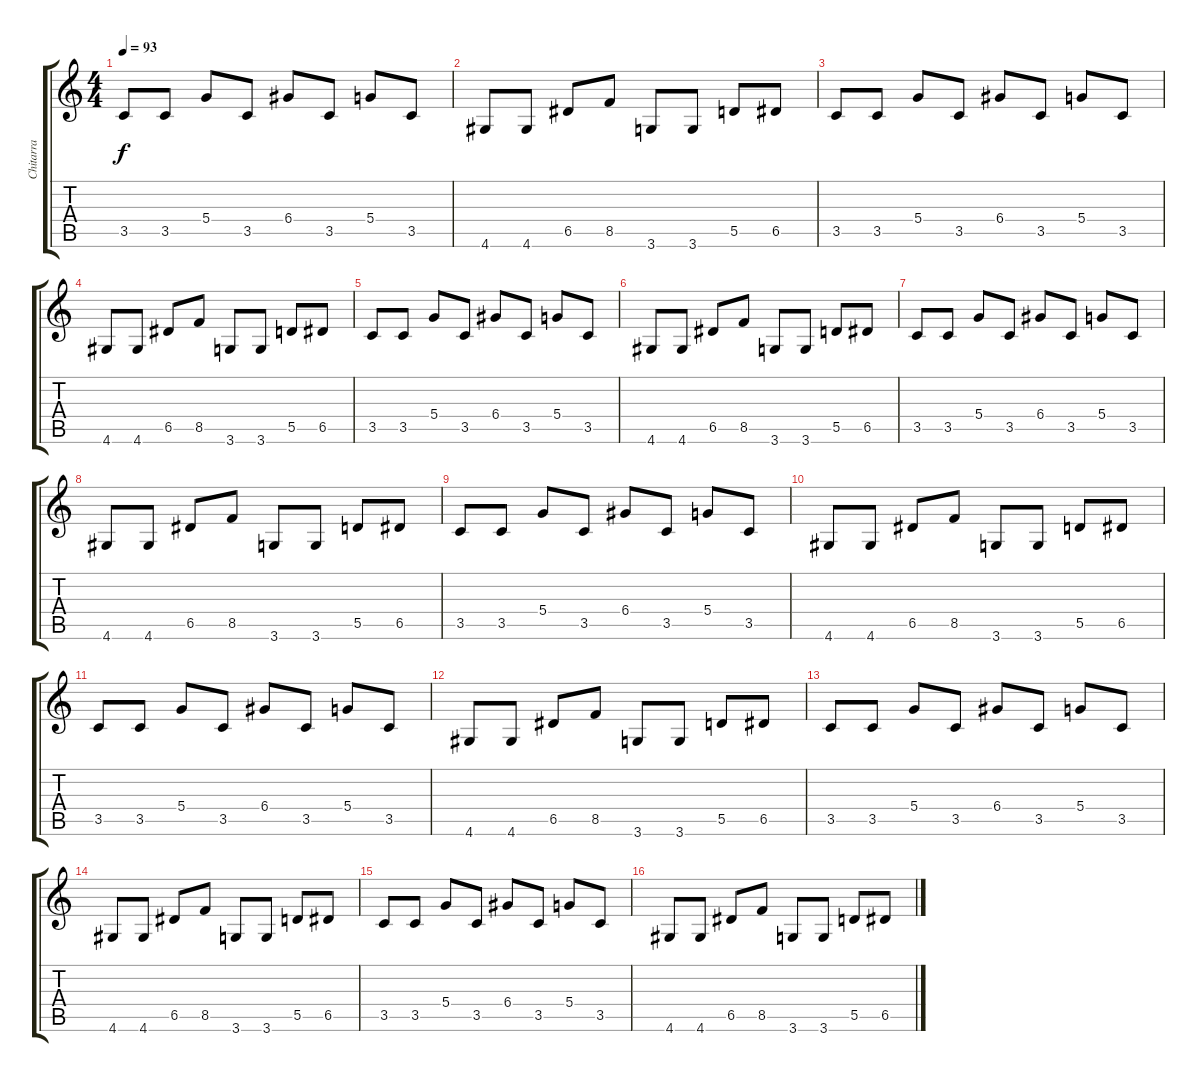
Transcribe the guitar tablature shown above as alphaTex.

\track ("Chitarra" "Chitarra") {instrument distortionguitar}
\staff {score tabs}
\tuning (E4 B3 G3 D3 A2 E2) {hide}
\ts (4 4)
\tempo 93
\clef g2
\ks c
3.5.8{dy f} 3.5.8 5.4.8 3.5.8 6.4.8 3.5.8 5.4.8 3.5.8 |
4.6.8 4.6.8 6.5.8 8.5.8 3.6.8 3.6.8 5.5.8 6.5.8 |
3.5.8 3.5.8 5.4.8 3.5.8 6.4.8 3.5.8 5.4.8 3.5.8 |
4.6.8 4.6.8 6.5.8 8.5.8 3.6.8 3.6.8 5.5.8 6.5.8 |
3.5.8 3.5.8 5.4.8 3.5.8 6.4.8 3.5.8 5.4.8 3.5.8 |
4.6.8 4.6.8 6.5.8 8.5.8 3.6.8 3.6.8 5.5.8 6.5.8 |
3.5.8 3.5.8 5.4.8 3.5.8 6.4.8 3.5.8 5.4.8 3.5.8 |
4.6.8 4.6.8 6.5.8 8.5.8 3.6.8 3.6.8 5.5.8 6.5.8 |
3.5.8 3.5.8 5.4.8 3.5.8 6.4.8 3.5.8 5.4.8 3.5.8 |
4.6.8 4.6.8 6.5.8 8.5.8 3.6.8 3.6.8 5.5.8 6.5.8 |
3.5.8 3.5.8 5.4.8 3.5.8 6.4.8 3.5.8 5.4.8 3.5.8 |
4.6.8 4.6.8 6.5.8 8.5.8 3.6.8 3.6.8 5.5.8 6.5.8 |
3.5.8 3.5.8 5.4.8 3.5.8 6.4.8 3.5.8 5.4.8 3.5.8 |
4.6.8 4.6.8 6.5.8 8.5.8 3.6.8 3.6.8 5.5.8 6.5.8 |
3.5.8 3.5.8 5.4.8 3.5.8 6.4.8 3.5.8 5.4.8 3.5.8 |
4.6.8 4.6.8 6.5.8 8.5.8 3.6.8 3.6.8 5.5.8 6.5.8
